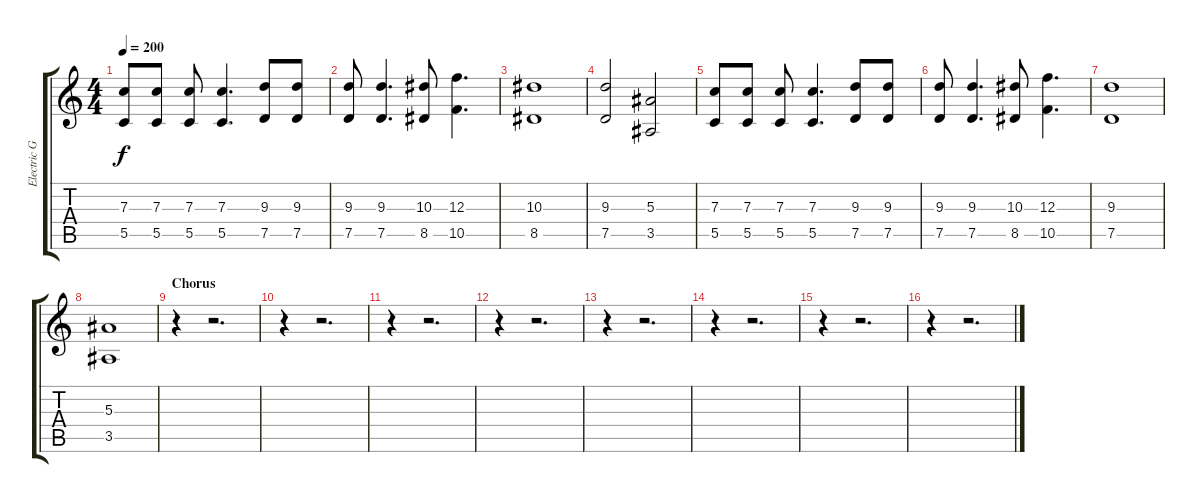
\track ("Electric Guitar 4" "Electric G") {instrument distortionguitar}
\staff {score tabs}
\tuning (D4 A3 F3 C3 G2 C2) {hide}
\ts (4 4)
\tempo 200
\clef g2
\ks c
(7.3 5.5).8{dy f} (7.3 5.5).8 (7.3 5.5).8 (7.3 5.5).4{d} (9.3 7.5).8 (9.3 7.5).8 |
(9.3 7.5).8 (9.3 7.5).4{d} (10.3 8.5).8 (12.3 10.5).4{d} |
(10.3 8.5).1 |
(9.3 7.5).2 (5.3 3.5).2 |
(7.3 5.5).8 (7.3 5.5).8 (7.3 5.5).8 (7.3 5.5).4{d} (9.3 7.5).8 (9.3 7.5).8 |
(9.3 7.5).8 (9.3 7.5).4{d} (10.3 8.5).8 (12.3 10.5).4{d} |
(9.3 7.5).1 |
(5.3 3.5).1 |
\section ("" "Chorus")
r.4 r.2{d} |
r.4 r.2{d} |
r.4 r.2{d} |
r.4 r.2{d} |
r.4 r.2{d} |
r.4 r.2{d} |
r.4 r.2{d} |
r.4 r.2{d}
